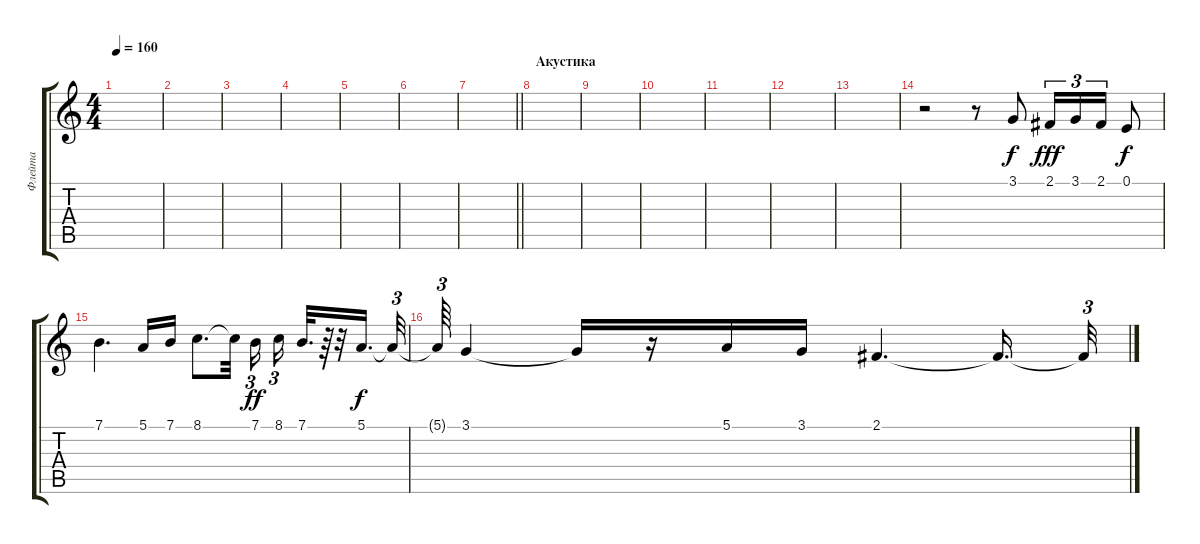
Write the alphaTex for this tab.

\track ("Флейта" "Флейта") {instrument flute}
\staff {score tabs}
\tuning (E4 B3 G3 D3 A2 E2) {hide}
\ts (4 4)
\tempo 160
\clef g2
\ks c
|
|
|
|
|
|
\barLineRight lightlight
|
\section ("" "Акустика")
|
|
|
|
|
|
r.2{instrument acousticguitarnylon} r.8 3.1.8 2.1.16{tu (3 2) dy fff} 3.1.16{tu (3 2)} 2.1.16{tu (3 2)} 0.1.8{dy f} |
7.1.4{d} 5.1.16 7.1.16 8.1.8{d} 8.1{t}.32{beam splitsecondary} 7.1.16{tu (3 2) dy ff} 8.1.16{tu (3 2)} 7.1.32{d} r.64 r.32 5.1.16{d dy f} 5.1{t}.32{tu (3 2)} |
5.1{t}.64{tu (3 2)} 3.1.4 3.1{t}.16 r.16 5.1.16 3.1.16 2.1.4{d} 2.1{t}.16{d} 2.1{t}.32{tu (3 2)}
